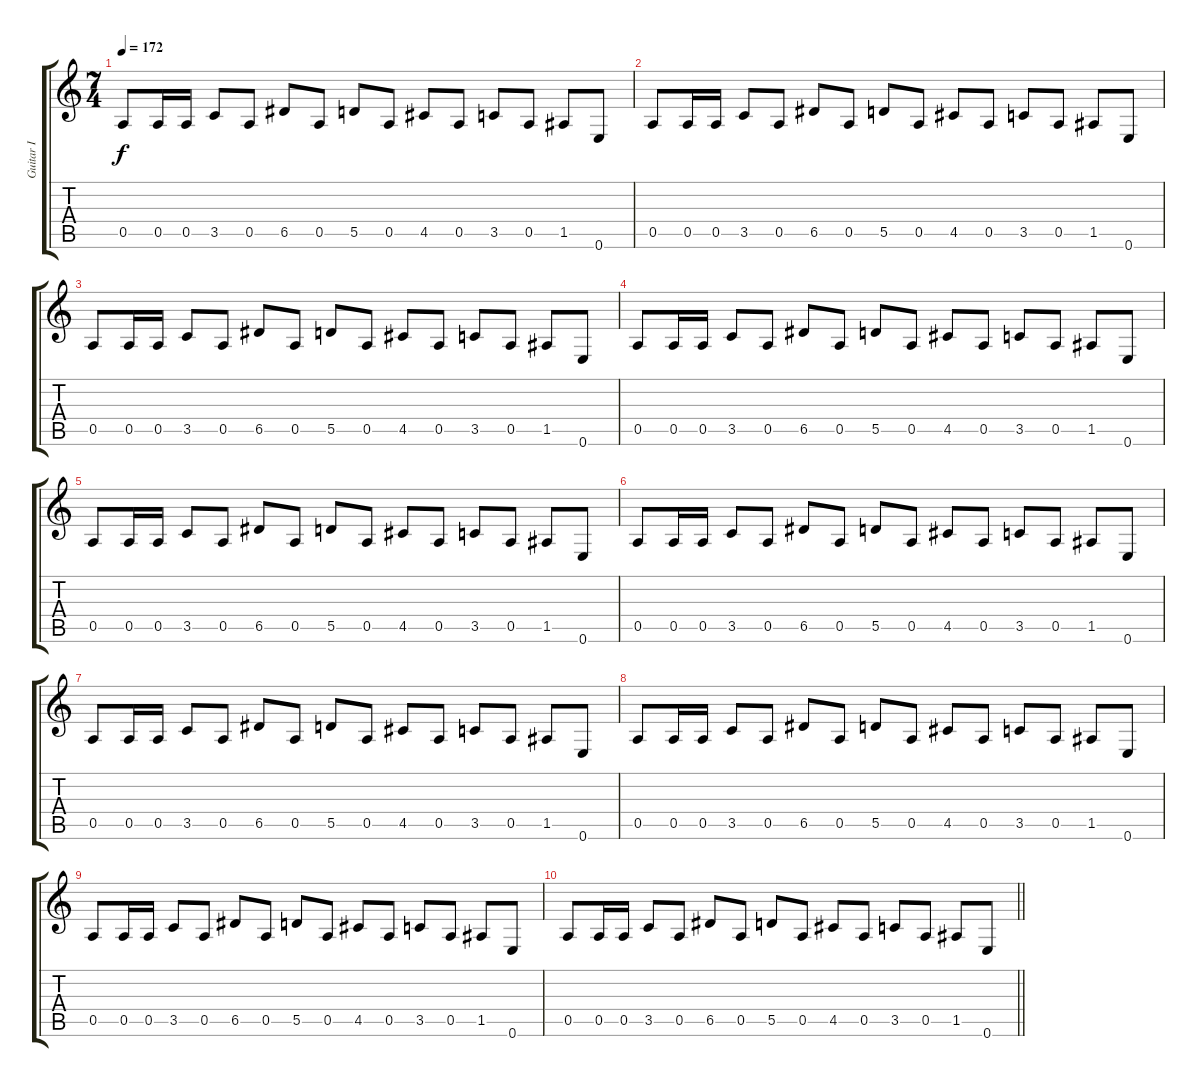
\track ("Guitar I" "Guitar I") {instrument distortionguitar}
\staff {score tabs}
\tuning (E4 B3 G3 D3 A2 E2) {hide}
\ts (7 4)
\tempo 172
\clef g2
\ks c
0.5.8{dy f} 0.5.16 0.5.16 3.5.8 0.5.8 6.5.8 0.5.8 5.5.8 0.5.8 4.5.8 0.5.8 3.5.8 0.5.8 1.5.8 0.6.8 |
0.5.8 0.5.16 0.5.16 3.5.8 0.5.8 6.5.8 0.5.8 5.5.8 0.5.8 4.5.8 0.5.8 3.5.8 0.5.8 1.5.8 0.6.8 |
0.5.8 0.5.16 0.5.16 3.5.8 0.5.8 6.5.8 0.5.8 5.5.8 0.5.8 4.5.8 0.5.8 3.5.8 0.5.8 1.5.8 0.6.8 |
0.5.8 0.5.16 0.5.16 3.5.8 0.5.8 6.5.8 0.5.8 5.5.8 0.5.8 4.5.8 0.5.8 3.5.8 0.5.8 1.5.8 0.6.8 |
0.5.8 0.5.16 0.5.16 3.5.8 0.5.8 6.5.8 0.5.8 5.5.8 0.5.8 4.5.8 0.5.8 3.5.8 0.5.8 1.5.8 0.6.8 |
0.5.8 0.5.16 0.5.16 3.5.8 0.5.8 6.5.8 0.5.8 5.5.8 0.5.8 4.5.8 0.5.8 3.5.8 0.5.8 1.5.8 0.6.8 |
0.5.8 0.5.16 0.5.16 3.5.8 0.5.8 6.5.8 0.5.8 5.5.8 0.5.8 4.5.8 0.5.8 3.5.8 0.5.8 1.5.8 0.6.8 |
0.5.8 0.5.16 0.5.16 3.5.8 0.5.8 6.5.8 0.5.8 5.5.8 0.5.8 4.5.8 0.5.8 3.5.8 0.5.8 1.5.8 0.6.8 |
0.5.8 0.5.16 0.5.16 3.5.8 0.5.8 6.5.8 0.5.8 5.5.8 0.5.8 4.5.8 0.5.8 3.5.8 0.5.8 1.5.8 0.6.8 |
\barLineRight lightlight
0.5.8 0.5.16 0.5.16 3.5.8 0.5.8 6.5.8 0.5.8 5.5.8 0.5.8 4.5.8 0.5.8 3.5.8 0.5.8 1.5.8 0.6.8
